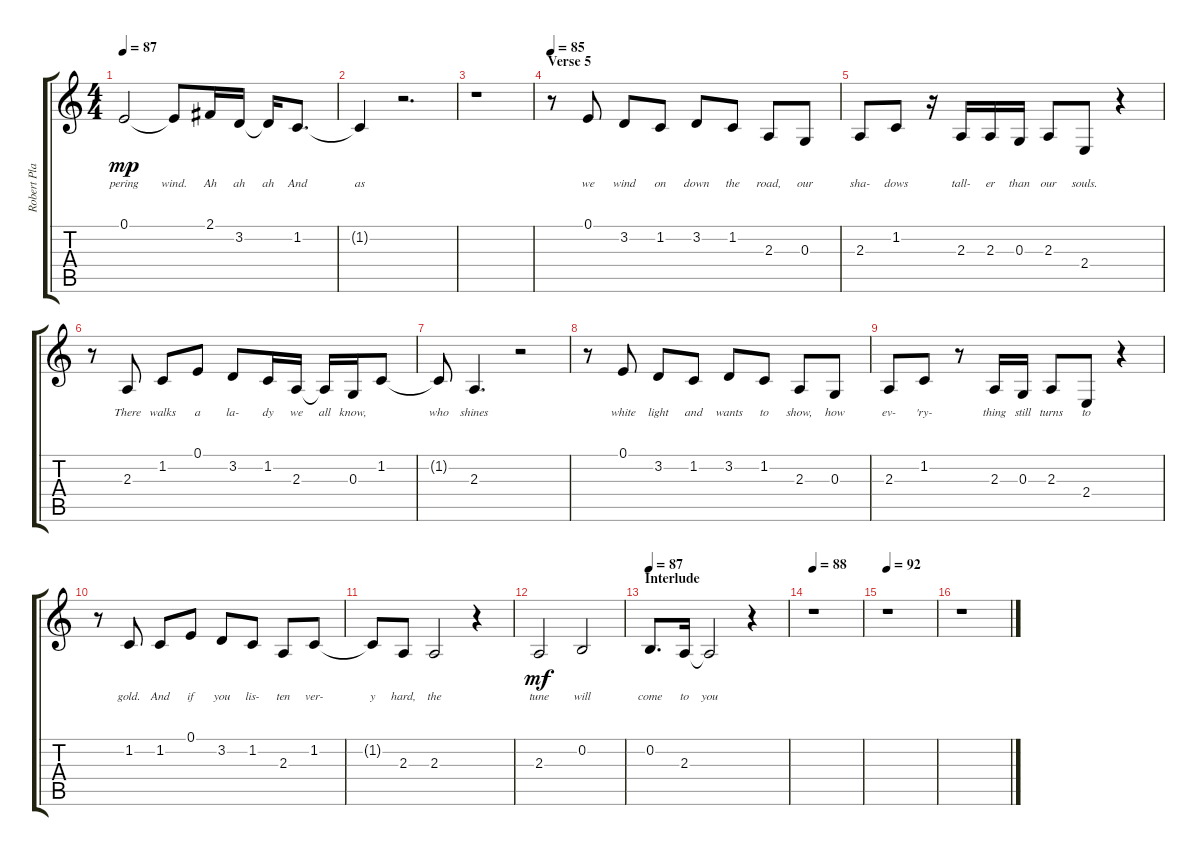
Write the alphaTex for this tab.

\track ("Robert Plant - Vocals" "Robert Pla") {instrument harmonica}
\staff {score tabs}
\tuning (E4 B3 G3 D3 A2 E2) {hide}
\ts (4 4)
\tempo 87
\clef g2
\ks c
0.1.2{lyrics (0 "pering") lyrics (1 "") lyrics (2 "") lyrics (3 "") lyrics (4 "") dy mp} 0.1{t}.8{lyrics (0 "wind.") lyrics (1 "") lyrics (2 "") lyrics (3 "") lyrics (4 "")} 2.1.16{lyrics (0 "Ah") lyrics (1 "") lyrics (2 "") lyrics (3 "") lyrics (4 "")} 3.2.16{lyrics (0 "ah") lyrics (1 "") lyrics (2 "") lyrics (3 "") lyrics (4 "")} 3.2{t}.16{lyrics (0 "ah") lyrics (1 "") lyrics (2 "") lyrics (3 "") lyrics (4 "")} 1.2.8{d lyrics (0 "And") lyrics (1 "") lyrics (2 "") lyrics (3 "") lyrics (4 "")} |
1.2{t}.4{lyrics (0 "as") lyrics (1 "") lyrics (2 "") lyrics (3 "") lyrics (4 "")} r.2{d} |
r.1 |
\section ("" "Verse 5")
\tempo 85
r.8 0.1.8{lyrics (0 "we") lyrics (1 "") lyrics (2 "") lyrics (3 "") lyrics (4 "")} 3.2.8{lyrics (0 "wind") lyrics (1 "") lyrics (2 "") lyrics (3 "") lyrics (4 "")} 1.2.8{lyrics (0 "on") lyrics (1 "") lyrics (2 "") lyrics (3 "") lyrics (4 "")} 3.2.8{lyrics (0 "down") lyrics (1 "") lyrics (2 "") lyrics (3 "") lyrics (4 "")} 1.2.8{lyrics (0 "the") lyrics (1 "") lyrics (2 "") lyrics (3 "") lyrics (4 "")} 2.3.8{lyrics (0 "road,") lyrics (1 "") lyrics (2 "") lyrics (3 "") lyrics (4 "")} 0.3.8{lyrics (0 "our") lyrics (1 "") lyrics (2 "") lyrics (3 "") lyrics (4 "")} |
2.3.8{lyrics (0 "sha-") lyrics (1 "") lyrics (2 "") lyrics (3 "") lyrics (4 "")} 1.2.8{lyrics (0 "dows") lyrics (1 "") lyrics (2 "") lyrics (3 "") lyrics (4 "")} r.16 2.3.16{lyrics (0 "tall-") lyrics (1 "") lyrics (2 "") lyrics (3 "") lyrics (4 "")} 2.3.16{lyrics (0 "er") lyrics (1 "") lyrics (2 "") lyrics (3 "") lyrics (4 "")} 0.3.16{lyrics (0 "than") lyrics (1 "") lyrics (2 "") lyrics (3 "") lyrics (4 "")} 2.3.8{lyrics (0 "our") lyrics (1 "") lyrics (2 "") lyrics (3 "") lyrics (4 "")} 2.4.8{lyrics (0 "souls.") lyrics (1 "") lyrics (2 "") lyrics (3 "") lyrics (4 "")} r.4 |
r.8 2.3.8{lyrics (0 "There") lyrics (1 "") lyrics (2 "") lyrics (3 "") lyrics (4 "")} 1.2.8{lyrics (0 "walks") lyrics (1 "") lyrics (2 "") lyrics (3 "") lyrics (4 "")} 0.1.8{lyrics (0 "a") lyrics (1 "") lyrics (2 "") lyrics (3 "") lyrics (4 "")} 3.2.8{lyrics (0 "la-") lyrics (1 "") lyrics (2 "") lyrics (3 "") lyrics (4 "")} 1.2.16{lyrics (0 "dy") lyrics (1 "") lyrics (2 "") lyrics (3 "") lyrics (4 "")} 2.3.16{lyrics (0 "we") lyrics (1 "") lyrics (2 "") lyrics (3 "") lyrics (4 "")} 2.3{t}.16{lyrics (0 "all") lyrics (1 "") lyrics (2 "") lyrics (3 "") lyrics (4 "")} 0.3.16{lyrics (0 "know,") lyrics (1 "") lyrics (2 "") lyrics (3 "") lyrics (4 "")} 1.2.8{lyrics (0 "") lyrics (1 "") lyrics (2 "") lyrics (3 "") lyrics (4 "")} |
1.2{t}.8{lyrics (0 "who") lyrics (1 "") lyrics (2 "") lyrics (3 "") lyrics (4 "")} 2.3.4{d lyrics (0 "shines") lyrics (1 "") lyrics (2 "") lyrics (3 "") lyrics (4 "")} r.2 |
r.8 0.1.8{lyrics (0 "white") lyrics (1 "") lyrics (2 "") lyrics (3 "") lyrics (4 "")} 3.2.8{lyrics (0 "light") lyrics (1 "") lyrics (2 "") lyrics (3 "") lyrics (4 "")} 1.2.8{lyrics (0 "and") lyrics (1 "") lyrics (2 "") lyrics (3 "") lyrics (4 "")} 3.2.8{lyrics (0 "wants") lyrics (1 "") lyrics (2 "") lyrics (3 "") lyrics (4 "")} 1.2.8{lyrics (0 "to") lyrics (1 "") lyrics (2 "") lyrics (3 "") lyrics (4 "")} 2.3.8{lyrics (0 "show,") lyrics (1 "") lyrics (2 "") lyrics (3 "") lyrics (4 "")} 0.3.8{lyrics (0 "how") lyrics (1 "") lyrics (2 "") lyrics (3 "") lyrics (4 "")} |
2.3.8{lyrics (0 "ev-") lyrics (1 "") lyrics (2 "") lyrics (3 "") lyrics (4 "")} 1.2.8{lyrics (0 "'ry-") lyrics (1 "") lyrics (2 "") lyrics (3 "") lyrics (4 "")} r.8 2.3.16{lyrics (0 "thing") lyrics (1 "") lyrics (2 "") lyrics (3 "") lyrics (4 "")} 0.3.16{lyrics (0 "still") lyrics (1 "") lyrics (2 "") lyrics (3 "") lyrics (4 "")} 2.3.8{lyrics (0 "turns") lyrics (1 "") lyrics (2 "") lyrics (3 "") lyrics (4 "")} 2.4.8{lyrics (0 "to") lyrics (1 "") lyrics (2 "") lyrics (3 "") lyrics (4 "")} r.4 |
r.8 1.2.8{lyrics (0 "gold.") lyrics (1 "") lyrics (2 "") lyrics (3 "") lyrics (4 "")} 1.2.8{lyrics (0 "And") lyrics (1 "") lyrics (2 "") lyrics (3 "") lyrics (4 "")} 0.1.8{lyrics (0 "if") lyrics (1 "") lyrics (2 "") lyrics (3 "") lyrics (4 "")} 3.2.8{lyrics (0 "you") lyrics (1 "") lyrics (2 "") lyrics (3 "") lyrics (4 "")} 1.2.8{lyrics (0 "lis-") lyrics (1 "") lyrics (2 "") lyrics (3 "") lyrics (4 "")} 2.3.8{lyrics (0 "ten") lyrics (1 "") lyrics (2 "") lyrics (3 "") lyrics (4 "")} 1.2.8{lyrics (0 "ver-") lyrics (1 "") lyrics (2 "") lyrics (3 "") lyrics (4 "")} |
1.2{t}.8{lyrics (0 "y") lyrics (1 "") lyrics (2 "") lyrics (3 "") lyrics (4 "")} 2.3.8{lyrics (0 "hard,") lyrics (1 "") lyrics (2 "") lyrics (3 "") lyrics (4 "")} 2.3.2{lyrics (0 "the") lyrics (1 "") lyrics (2 "") lyrics (3 "") lyrics (4 "")} r.4 |
2.3.2{lyrics (0 "tune") lyrics (1 "") lyrics (2 "") lyrics (3 "") lyrics (4 "") dy mf} 0.2.2{lyrics (0 "will") lyrics (1 "") lyrics (2 "") lyrics (3 "") lyrics (4 "")} |
\section ("" "Interlude")
\tempo 87
0.2.8{d lyrics (0 "come") lyrics (1 "") lyrics (2 "") lyrics (3 "") lyrics (4 "")} 2.3.16{lyrics (0 "to") lyrics (1 "") lyrics (2 "") lyrics (3 "") lyrics (4 "")} 2.3{t}.2{lyrics (0 "you") lyrics (1 "") lyrics (2 "") lyrics (3 "") lyrics (4 "")} r.4 |
\tempo 88
r.1 |
\tempo 92
r.1 |
r.1
